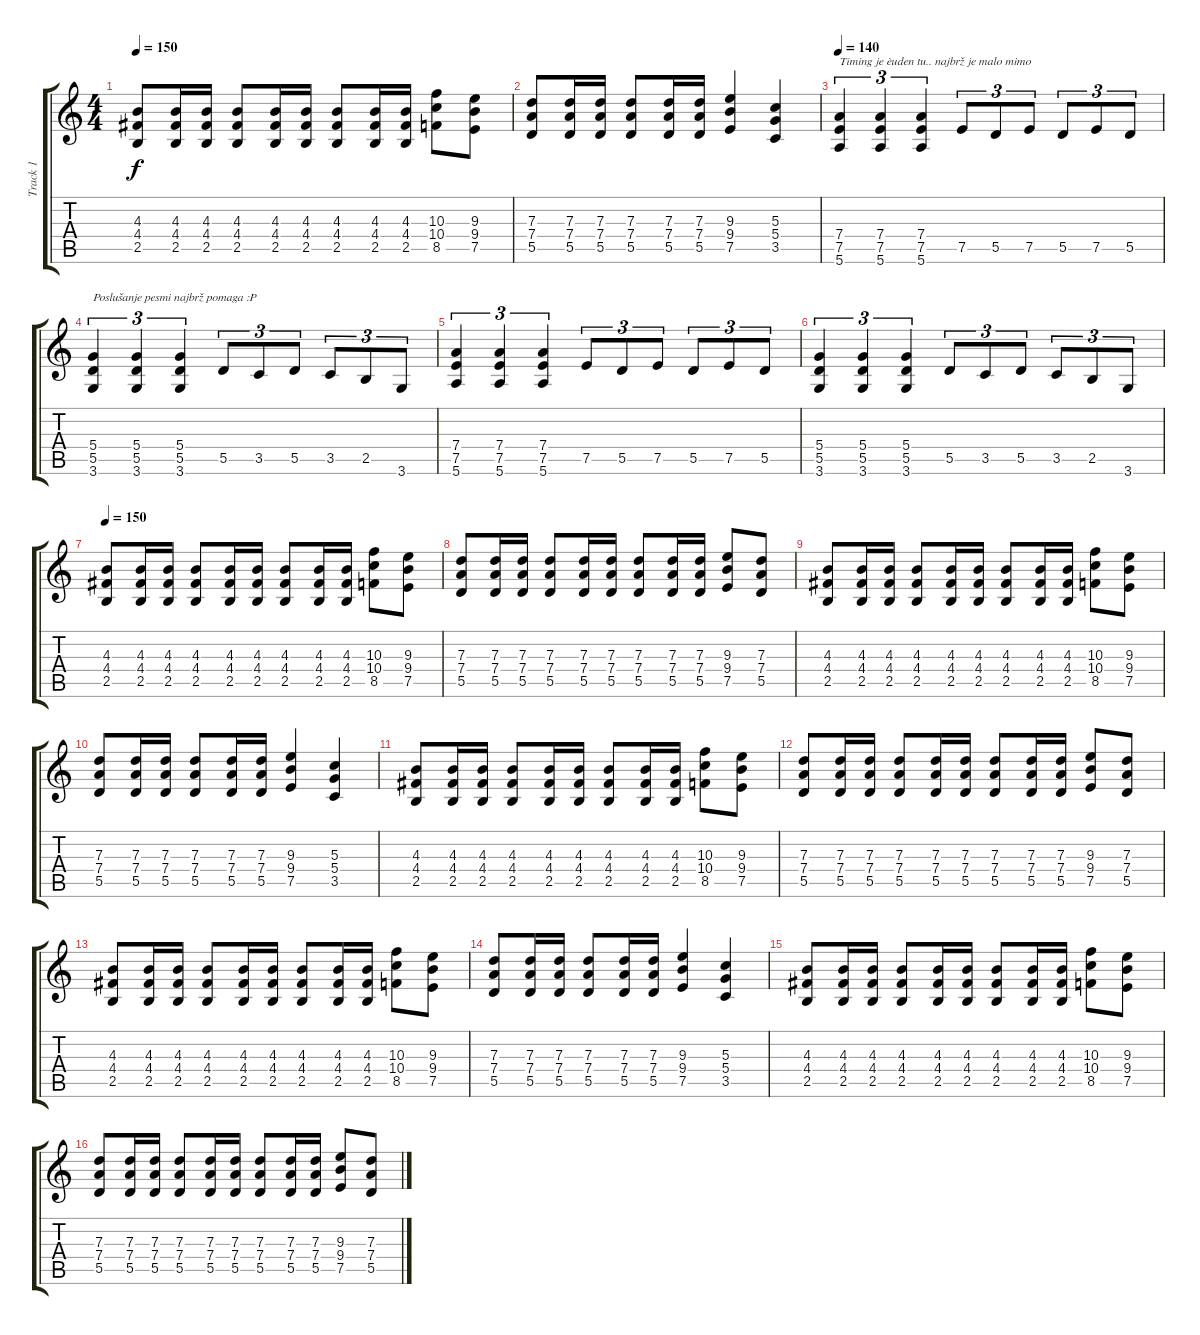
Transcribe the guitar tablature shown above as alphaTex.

\track ("Track 1" "Track 1") {instrument distortionguitar}
\staff {score tabs}
\tuning (E4 B3 G3 D3 A2 E2) {hide}
\ts (4 4)
\tempo 150
\clef g2
\ks c
(4.3 4.4 2.5).8{dy f} (4.3 4.4 2.5).16 (4.3 4.4 2.5).16 (4.3 4.4 2.5).8 (4.3 4.4 2.5).16 (4.3 4.4 2.5).16 (4.3 4.4 2.5).8 (4.3 4.4 2.5).16 (4.3 4.4 2.5).16 (10.3 10.4 8.5).8 (9.3 9.4 7.5).8 |
(7.3 7.4 5.5).8 (7.3 7.4 5.5).16 (7.3 7.4 5.5).16 (7.3 7.4 5.5).8 (7.3 7.4 5.5).16 (7.3 7.4 5.5).16 (9.3 9.4 7.5).4 (5.3 5.4 3.5).4 |
\tempo 140
(7.4 7.5 5.6).4{tu (3 2) txt "Timing je èuden tu.. najbrž je malo mimo"} (7.4 7.5 5.6).4{tu (3 2)} (7.4 7.5 5.6).4{tu (3 2)} 7.5.8{tu (3 2)} 5.5.8{tu (3 2)} 7.5.8{tu (3 2)} 5.5.8{tu (3 2)} 7.5.8{tu (3 2)} 5.5.8{tu (3 2)} |
(5.4 5.5 3.6).4{tu (3 2) txt "Poslušanje pesmi najbrž pomaga :P"} (5.4 5.5 3.6).4{tu (3 2)} (5.4 5.5 3.6).4{tu (3 2)} 5.5.8{tu (3 2)} 3.5.8{tu (3 2)} 5.5.8{tu (3 2)} 3.5.8{tu (3 2)} 2.5.8{tu (3 2)} 3.6.8{tu (3 2)} |
(7.4 7.5 5.6).4{tu (3 2)} (7.4 7.5 5.6).4{tu (3 2)} (7.4 7.5 5.6).4{tu (3 2)} 7.5.8{tu (3 2)} 5.5.8{tu (3 2)} 7.5.8{tu (3 2)} 5.5.8{tu (3 2)} 7.5.8{tu (3 2)} 5.5.8{tu (3 2)} |
(5.4 5.5 3.6).4{tu (3 2)} (5.4 5.5 3.6).4{tu (3 2)} (5.4 5.5 3.6).4{tu (3 2)} 5.5.8{tu (3 2)} 3.5.8{tu (3 2)} 5.5.8{tu (3 2)} 3.5.8{tu (3 2)} 2.5.8{tu (3 2)} 3.6.8{tu (3 2)} |
\tempo 150
(4.3 4.4 2.5).8 (4.3 4.4 2.5).16 (4.3 4.4 2.5).16 (4.3 4.4 2.5).8 (4.3 4.4 2.5).16 (4.3 4.4 2.5).16 (4.3 4.4 2.5).8 (4.3 4.4 2.5).16 (4.3 4.4 2.5).16 (10.3 10.4 8.5).8 (9.3 9.4 7.5).8 |
(7.3 7.4 5.5).8 (7.3 7.4 5.5).16 (7.3 7.4 5.5).16 (7.3 7.4 5.5).8 (7.3 7.4 5.5).16 (7.3 7.4 5.5).16 (7.3 7.4 5.5).8 (7.3 7.4 5.5).16 (7.3 7.4 5.5).16 (9.3 9.4 7.5).8 (7.3 7.4 5.5).8 |
(4.3 4.4 2.5).8 (4.3 4.4 2.5).16 (4.3 4.4 2.5).16 (4.3 4.4 2.5).8 (4.3 4.4 2.5).16 (4.3 4.4 2.5).16 (4.3 4.4 2.5).8 (4.3 4.4 2.5).16 (4.3 4.4 2.5).16 (10.3 10.4 8.5).8 (9.3 9.4 7.5).8 |
(7.3 7.4 5.5).8 (7.3 7.4 5.5).16 (7.3 7.4 5.5).16 (7.3 7.4 5.5).8 (7.3 7.4 5.5).16 (7.3 7.4 5.5).16 (9.3 9.4 7.5).4 (5.3 5.4 3.5).4 |
(4.3 4.4 2.5).8 (4.3 4.4 2.5).16 (4.3 4.4 2.5).16 (4.3 4.4 2.5).8 (4.3 4.4 2.5).16 (4.3 4.4 2.5).16 (4.3 4.4 2.5).8 (4.3 4.4 2.5).16 (4.3 4.4 2.5).16 (10.3 10.4 8.5).8 (9.3 9.4 7.5).8 |
(7.3 7.4 5.5).8 (7.3 7.4 5.5).16 (7.3 7.4 5.5).16 (7.3 7.4 5.5).8 (7.3 7.4 5.5).16 (7.3 7.4 5.5).16 (7.3 7.4 5.5).8 (7.3 7.4 5.5).16 (7.3 7.4 5.5).16 (9.3 9.4 7.5).8 (7.3 7.4 5.5).8 |
(4.3 4.4 2.5).8 (4.3 4.4 2.5).16 (4.3 4.4 2.5).16 (4.3 4.4 2.5).8 (4.3 4.4 2.5).16 (4.3 4.4 2.5).16 (4.3 4.4 2.5).8 (4.3 4.4 2.5).16 (4.3 4.4 2.5).16 (10.3 10.4 8.5).8 (9.3 9.4 7.5).8 |
(7.3 7.4 5.5).8 (7.3 7.4 5.5).16 (7.3 7.4 5.5).16 (7.3 7.4 5.5).8 (7.3 7.4 5.5).16 (7.3 7.4 5.5).16 (9.3 9.4 7.5).4 (5.3 5.4 3.5).4 |
(4.3 4.4 2.5).8 (4.3 4.4 2.5).16 (4.3 4.4 2.5).16 (4.3 4.4 2.5).8 (4.3 4.4 2.5).16 (4.3 4.4 2.5).16 (4.3 4.4 2.5).8 (4.3 4.4 2.5).16 (4.3 4.4 2.5).16 (10.3 10.4 8.5).8 (9.3 9.4 7.5).8 |
(7.3 7.4 5.5).8 (7.3 7.4 5.5).16 (7.3 7.4 5.5).16 (7.3 7.4 5.5).8 (7.3 7.4 5.5).16 (7.3 7.4 5.5).16 (7.3 7.4 5.5).8 (7.3 7.4 5.5).16 (7.3 7.4 5.5).16 (9.3 9.4 7.5).8 (7.3 7.4 5.5).8
